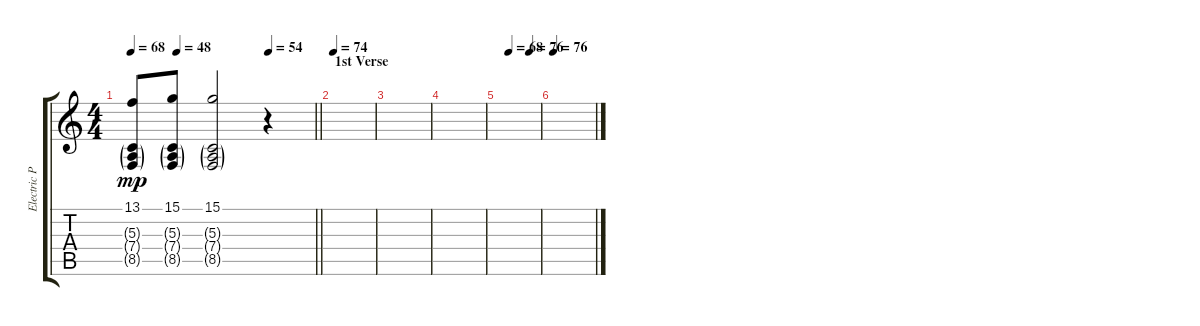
\track ("Electric Piano" "Electric P") {instrument electricpiano1}
\staff {score tabs}
\tuning (E4 B3 G3 D3 A2 E2) {hide}
\ts (4 4)
\tempo 68
\tempo (48 0.25)
\tempo (54 0.75)
\clef g2
\barLineRight lightlight
\ks c
(13.1 5.3{g} 7.4{g} 8.5{g}).8{dy mp} (15.1 5.3{g} 7.4{g} 8.5{g}).8 (15.1 5.3{g} 7.4{g} 8.5{g}).2 r.4 |
\section ("" "1st Verse")
\tempo 74
|
|
|
\tempo (68 0.25)
\tempo (76 0.75)
|
\tempo 76
